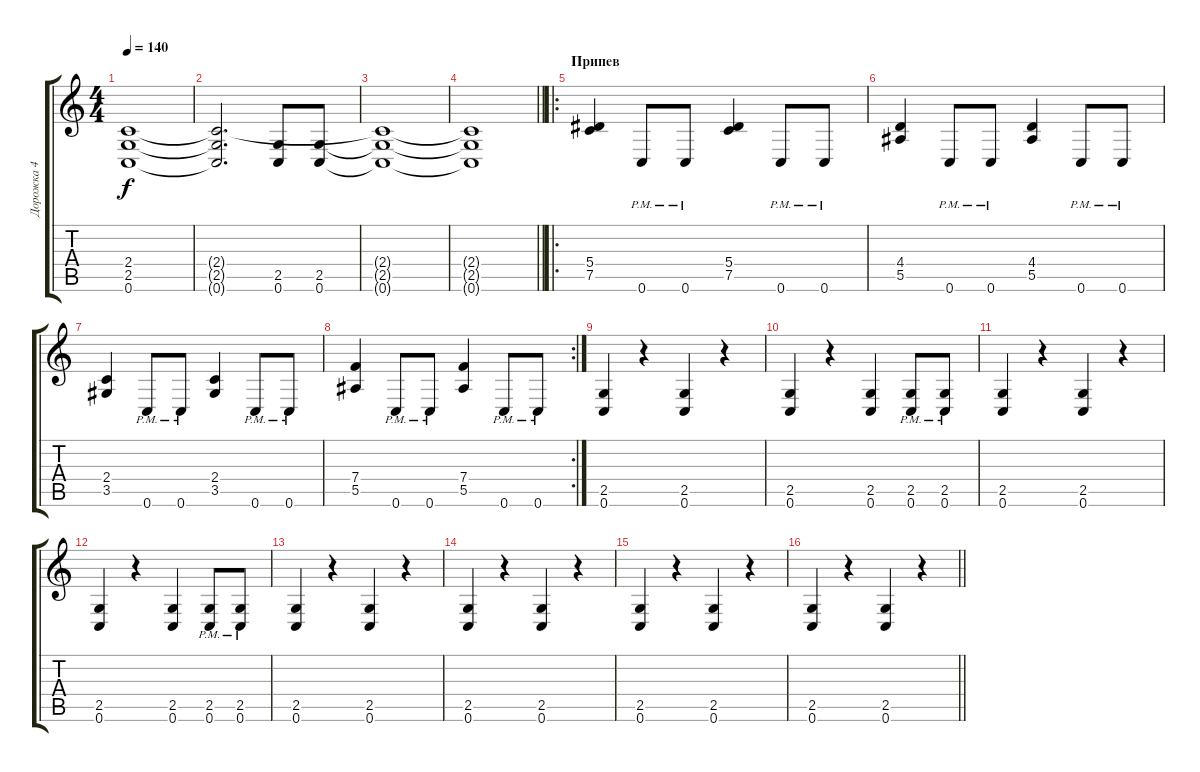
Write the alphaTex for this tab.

\track ("Дорожка 4" "Дорожка 4") {instrument distortionguitar}
\staff {score tabs}
\tuning (C4 G3 Eb3 Bb2 F2 C2) {hide}
\ts (4 4)
\tempo 140
\clef g2
\ks c
(2.4 2.5 0.6).1{dy f} |
(2.4{t} 2.5{t} 0.6{t}).2{d} (2.5 0.6).8 (2.5 0.6).8 |
(2.4{t} 2.5{t} 0.6{t}).1 |
\barLineRight lightlight
(2.4{t} 2.5{t} 0.6{t}).1 |
\ro
\section ("" "Припев")
(5.4 7.5).4 0.6{pm}.8 0.6{pm}.8 (5.4 7.5).4 0.6{pm}.8 0.6{pm}.8 |
(4.4 5.5).4 0.6{pm}.8 0.6{pm}.8 (4.4 5.5).4 0.6{pm}.8 0.6{pm}.8 |
(2.4 3.5).4 0.6{pm}.8 0.6{pm}.8 (2.4 3.5).4 0.6{pm}.8 0.6{pm}.8 |
\rc 2
(7.4 5.5).4 0.6{pm}.8 0.6{pm}.8 (7.4 5.5).4 0.6{pm}.8 0.6{pm}.8 |
(2.5 0.6).4 r.4 (2.5 0.6).4 r.4 |
(2.5 0.6).4 r.4 (2.5 0.6).4 (2.5{pm} 0.6{pm}).8 (2.5{pm} 0.6{pm}).8 |
(2.5 0.6).4 r.4 (2.5 0.6).4 r.4 |
(2.5 0.6).4 r.4 (2.5 0.6).4 (2.5{pm} 0.6{pm}).8 (2.5{pm} 0.6{pm}).8 |
(2.5 0.6).4 r.4 (2.5 0.6).4 r.4 |
(2.5 0.6).4 r.4 (2.5 0.6).4 r.4 |
(2.5 0.6).4 r.4 (2.5 0.6).4 r.4 |
\barLineRight lightlight
(2.5 0.6).4 r.4 (2.5 0.6).4 r.4
